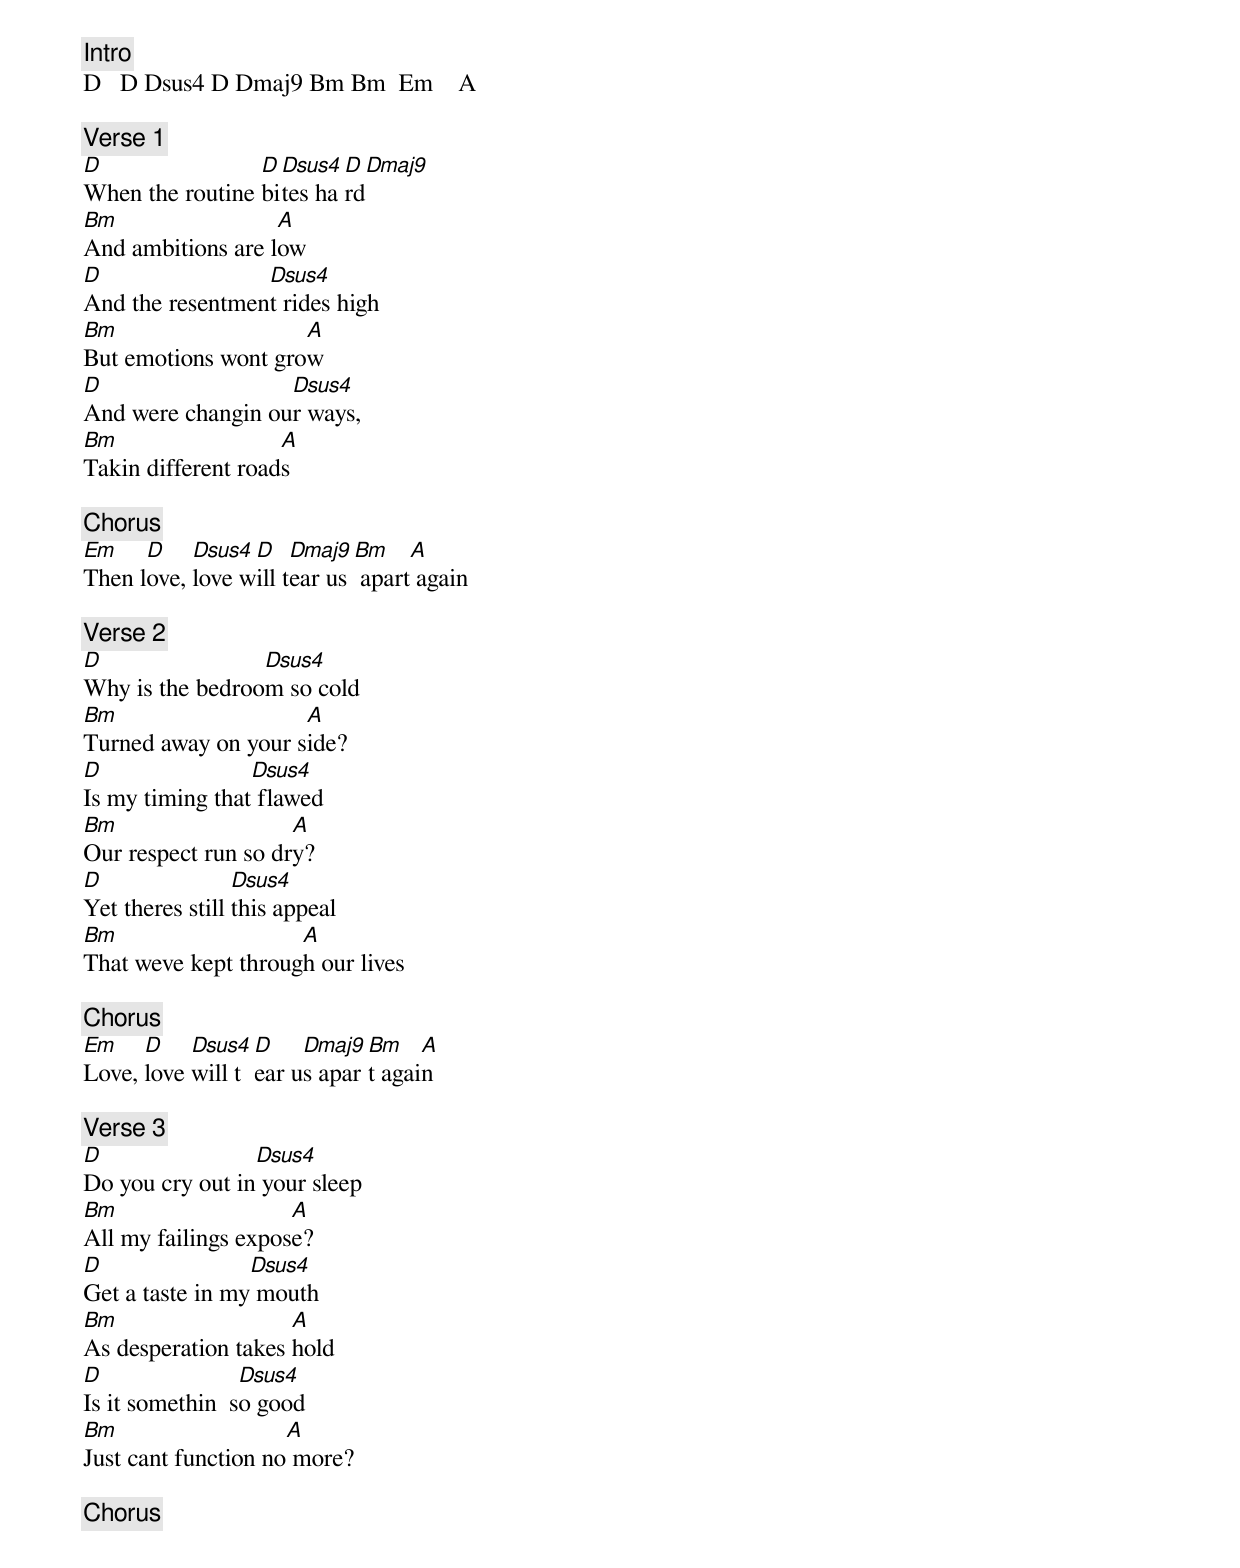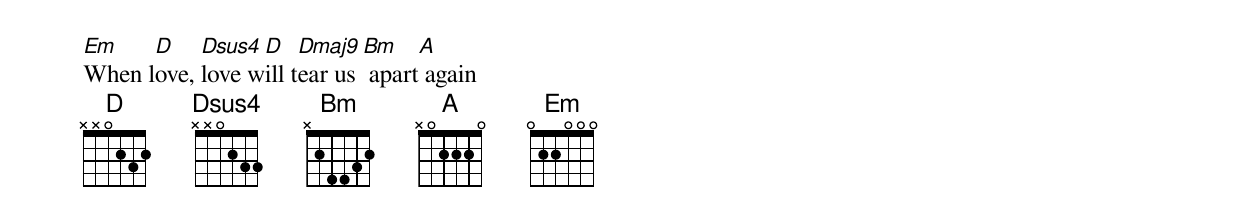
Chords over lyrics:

[Intro]
D   D Dsus4 D Dmaj9 Bm Bm  Em    A

[Verse 1]
D                D Dsus4 D Dmaj9
When the routine bites hard
Bm                 A
And ambitions are low
D                Dsus4
And the resentment rides high
Bm                   A
But emotions wont grow
D                  Dsus4
And were changin our ways,
Bm                  A
Takin different roads

[Chorus]
Em    D    Dsus4 D    Dmaj9 Bm    A
Then love, love will tear us apart again

[Verse 2]
D                Dsus4
Why is the bedroom so cold
Bm                   A
Turned away on your side?
D                Dsus4
Is my timing that flawed
Bm                   A
Our respect run so dry?
D                Dsus4
Yet theres still this appeal
Bm                   A
That weve kept through our lives

[Chorus]
Em    D    Dsus4 D    Dmaj9 Bm    A
Love, love will tear us apart again

[Verse 3]
D                Dsus4
Do you cry out in your sleep
Bm                   A
All my failings expose?
D                Dsus4
Get a taste in my mouth
Bm                   A
As desperation takes hold
D                Dsus4
Is it somethin  so good
Bm                   A
Just cant function no more?

[Chorus]
Em    D    Dsus4 D    Dmaj9 Bm    A
When love, love will tear us apart again
